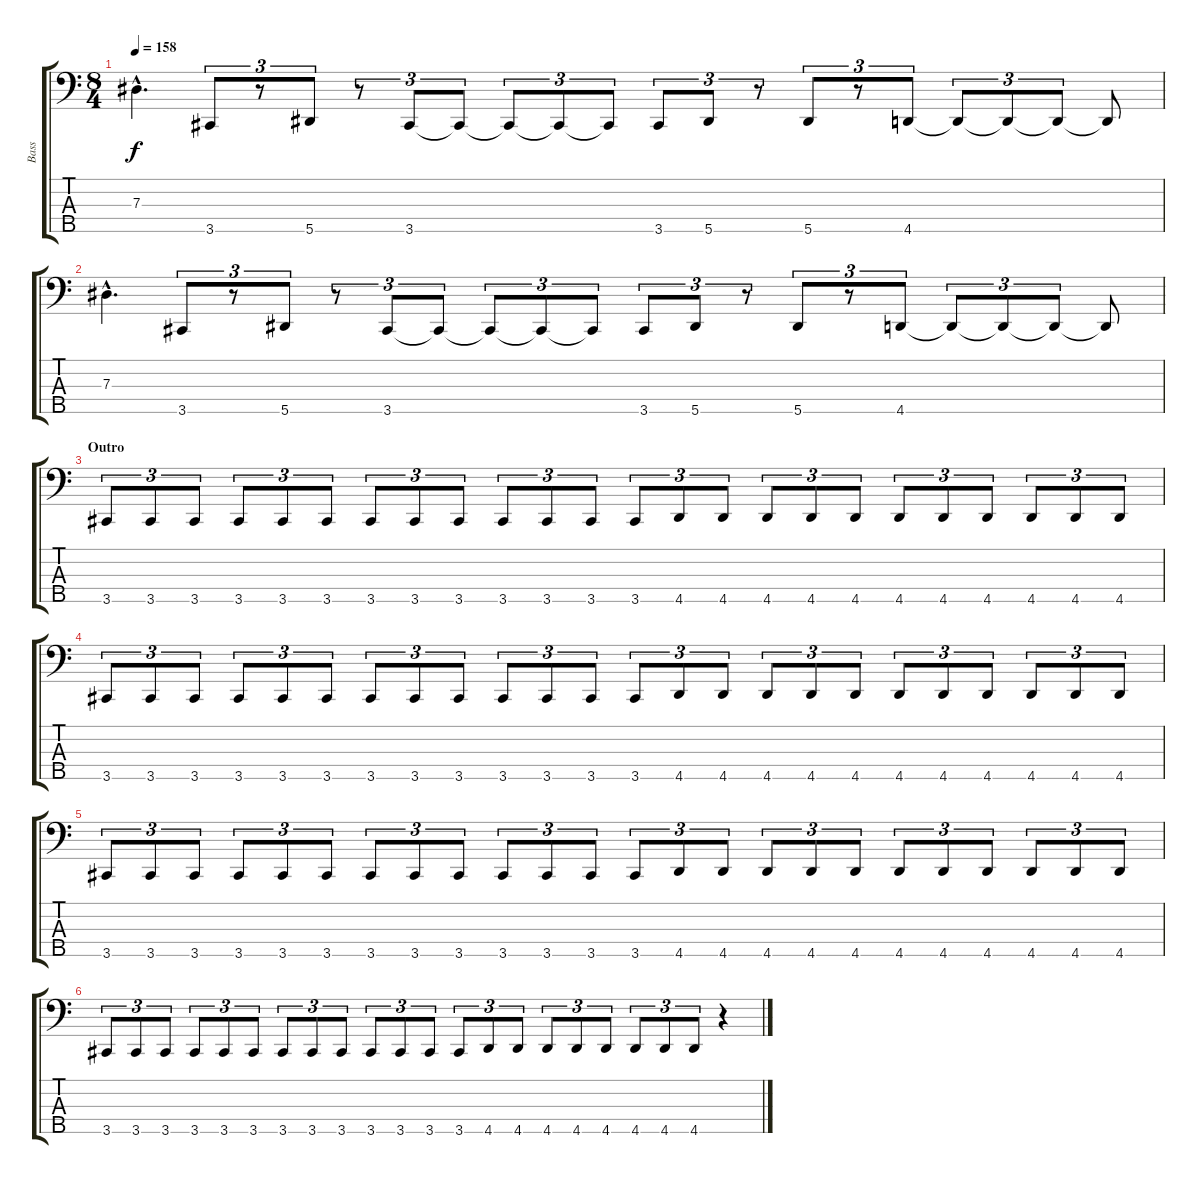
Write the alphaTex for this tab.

\track ("Bass" "Bass") {instrument electricbassfinger}
\staff {score tabs}
\tuning (Gb2 Db2 Ab1 Eb1 Bb0) {hide}
\ts (8 4)
\tempo 158
\clef f4
\ks c
7.3{hac}.4{d dy f} 3.5.8{tu (3 2)} r.8{tu (3 2)} 5.5.8{tu (3 2)} r.8{tu (3 2)} 3.5.8{tu (3 2)} 3.5{t}.8{tu (3 2)} 3.5{t}.8{tu (3 2)} 3.5{t}.8{tu (3 2)} 3.5{t}.8{tu (3 2)} 3.5.8{tu (3 2)} 5.5.8{tu (3 2)} r.8{tu (3 2)} 5.5.8{tu (3 2)} r.8{tu (3 2)} 4.5.8{tu (3 2)} 4.5{t}.8{tu (3 2)} 4.5{t}.8{tu (3 2)} 4.5{t}.8{tu (3 2)} 4.5{t}.8 |
7.3{hac}.4{d} 3.5.8{tu (3 2)} r.8{tu (3 2)} 5.5.8{tu (3 2)} r.8{tu (3 2)} 3.5.8{tu (3 2)} 3.5{t}.8{tu (3 2)} 3.5{t}.8{tu (3 2)} 3.5{t}.8{tu (3 2)} 3.5{t}.8{tu (3 2)} 3.5.8{tu (3 2)} 5.5.8{tu (3 2)} r.8{tu (3 2)} 5.5.8{tu (3 2)} r.8{tu (3 2)} 4.5.8{tu (3 2)} 4.5{t}.8{tu (3 2)} 4.5{t}.8{tu (3 2)} 4.5{t}.8{tu (3 2)} 4.5{t}.8 |
\section ("" "Outro")
3.5.8{tu (3 2)} 3.5.8{tu (3 2)} 3.5.8{tu (3 2)} 3.5.8{tu (3 2)} 3.5.8{tu (3 2)} 3.5.8{tu (3 2)} 3.5.8{tu (3 2)} 3.5.8{tu (3 2)} 3.5.8{tu (3 2)} 3.5.8{tu (3 2)} 3.5.8{tu (3 2)} 3.5.8{tu (3 2)} 3.5.8{tu (3 2)} 4.5.8{tu (3 2)} 4.5.8{tu (3 2)} 4.5.8{tu (3 2)} 4.5.8{tu (3 2)} 4.5.8{tu (3 2)} 4.5.8{tu (3 2)} 4.5.8{tu (3 2)} 4.5.8{tu (3 2)} 4.5.8{tu (3 2)} 4.5.8{tu (3 2)} 4.5.8{tu (3 2)} |
3.5.8{tu (3 2)} 3.5.8{tu (3 2)} 3.5.8{tu (3 2)} 3.5.8{tu (3 2)} 3.5.8{tu (3 2)} 3.5.8{tu (3 2)} 3.5.8{tu (3 2)} 3.5.8{tu (3 2)} 3.5.8{tu (3 2)} 3.5.8{tu (3 2)} 3.5.8{tu (3 2)} 3.5.8{tu (3 2)} 3.5.8{tu (3 2)} 4.5.8{tu (3 2)} 4.5.8{tu (3 2)} 4.5.8{tu (3 2)} 4.5.8{tu (3 2)} 4.5.8{tu (3 2)} 4.5.8{tu (3 2)} 4.5.8{tu (3 2)} 4.5.8{tu (3 2)} 4.5.8{tu (3 2)} 4.5.8{tu (3 2)} 4.5.8{tu (3 2)} |
3.5.8{tu (3 2)} 3.5.8{tu (3 2)} 3.5.8{tu (3 2)} 3.5.8{tu (3 2)} 3.5.8{tu (3 2)} 3.5.8{tu (3 2)} 3.5.8{tu (3 2)} 3.5.8{tu (3 2)} 3.5.8{tu (3 2)} 3.5.8{tu (3 2)} 3.5.8{tu (3 2)} 3.5.8{tu (3 2)} 3.5.8{tu (3 2)} 4.5.8{tu (3 2)} 4.5.8{tu (3 2)} 4.5.8{tu (3 2)} 4.5.8{tu (3 2)} 4.5.8{tu (3 2)} 4.5.8{tu (3 2)} 4.5.8{tu (3 2)} 4.5.8{tu (3 2)} 4.5.8{tu (3 2)} 4.5.8{tu (3 2)} 4.5.8{tu (3 2)} |
3.5.8{tu (3 2)} 3.5.8{tu (3 2)} 3.5.8{tu (3 2)} 3.5.8{tu (3 2)} 3.5.8{tu (3 2)} 3.5.8{tu (3 2)} 3.5.8{tu (3 2)} 3.5.8{tu (3 2)} 3.5.8{tu (3 2)} 3.5.8{tu (3 2)} 3.5.8{tu (3 2)} 3.5.8{tu (3 2)} 3.5.8{tu (3 2)} 4.5.8{tu (3 2)} 4.5.8{tu (3 2)} 4.5.8{tu (3 2)} 4.5.8{tu (3 2)} 4.5.8{tu (3 2)} 4.5.8{tu (3 2)} 4.5.8{tu (3 2)} 4.5.8{tu (3 2)} r.4
